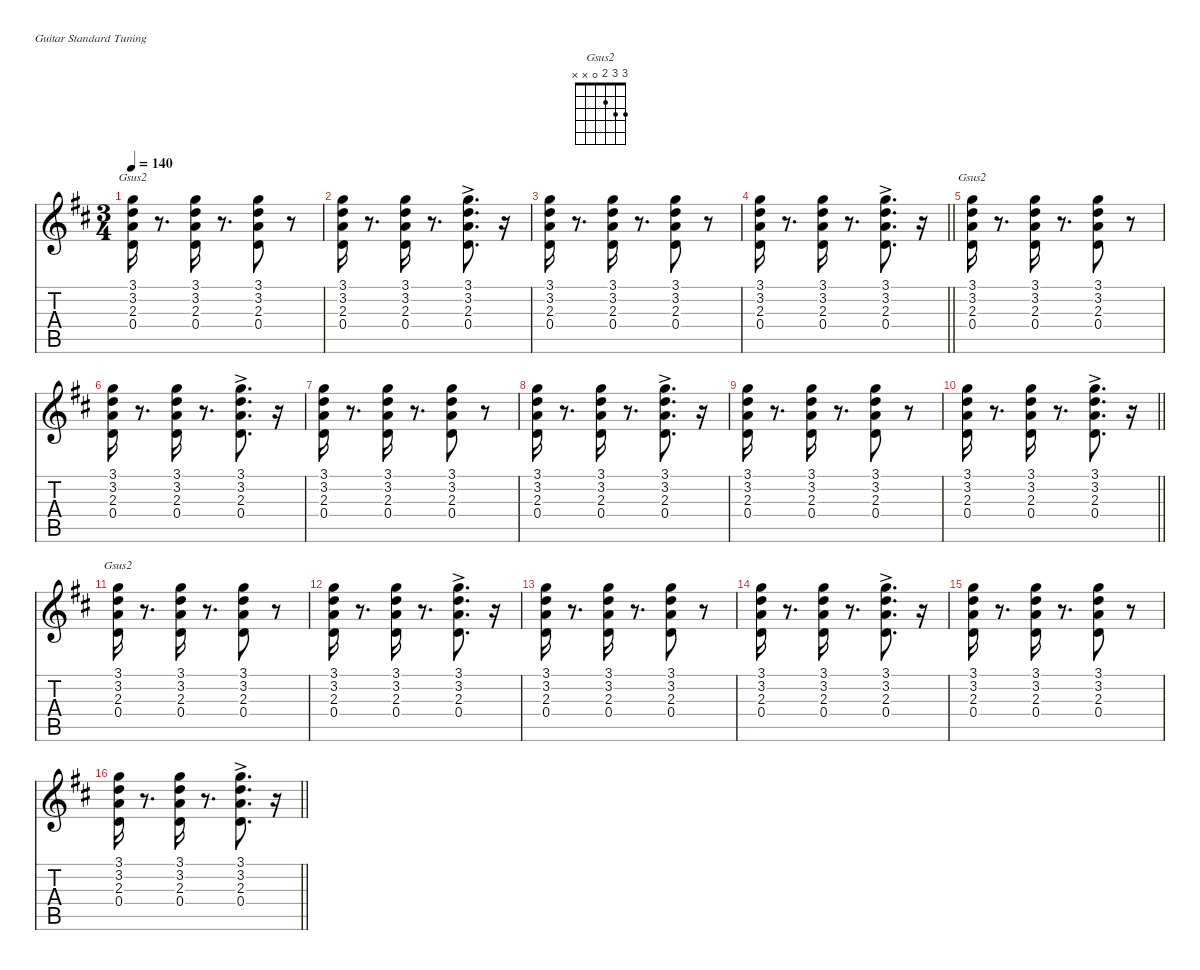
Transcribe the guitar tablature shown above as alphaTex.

\defaultSystemsLayout 4
\hideDynamics
\bracketExtendMode nobrackets
\singleTrackTrackNamePolicy hidden
\multiTrackTrackNamePolicy hidden
\otherSystemsTrackNameOrientation horizontal
\track ("Guitar 2" "guit.") {defaultSystemsLayout 8 instrument electricguitarclean}
\staff {score tabs}
\tuning (E4 B3 G3 D3 A2 E2)
\chord ("Gsus2" 3 3 2 0 x x)
\ts (3 4)
\tempo 140
\clef g2
\ks d
(3.1{acc forcenatural} 3.2{acc forcenatural} 2.3{acc forcenatural} 0.4{acc forcenatural}).16{ch "Gsus2" dy f instrument electricguitarclean beam Down} r.8{d beam Down} (3.1{acc forcenatural} 3.2{acc forcenatural} 2.3{acc forcenatural} 0.4{acc forcenatural}).16{beam Down} r.8{d beam Down} (3.1{acc forcenatural} 3.2{acc forcenatural} 2.3{acc forcenatural} 0.4{acc forcenatural}).8{beam Down} r.8{beam Down} |
(3.1{acc forcenatural} 3.2{acc forcenatural} 2.3{acc forcenatural} 0.4{acc forcenatural}).16{beam Down} r.8{d beam Down} (3.1{acc forcenatural} 3.2{acc forcenatural} 2.3{acc forcenatural} 0.4{acc forcenatural}).16{beam Down} r.8{d beam Down} (3.1{ac acc forcenatural} 3.2{ac acc forcenatural} 2.3{ac acc forcenatural} 0.4{ac acc forcenatural}).8{d beam Down} r.16{beam Down} |
(3.1{acc forcenatural} 3.2{acc forcenatural} 2.3{acc forcenatural} 0.4{acc forcenatural}).16{beam Down} r.8{d beam Down} (3.1{acc forcenatural} 3.2{acc forcenatural} 2.3{acc forcenatural} 0.4{acc forcenatural}).16{beam Down} r.8{d beam Down} (3.1{acc forcenatural} 3.2{acc forcenatural} 2.3{acc forcenatural} 0.4{acc forcenatural}).8{beam Down} r.8{beam Down} |
\barLineRight lightlight
(3.1{acc forcenatural} 3.2{acc forcenatural} 2.3{acc forcenatural} 0.4{acc forcenatural}).16{beam Down} r.8{d beam Down} (3.1{acc forcenatural} 3.2{acc forcenatural} 2.3{acc forcenatural} 0.4{acc forcenatural}).16{beam Down} r.8{d beam Down} (3.1{ac acc forcenatural} 3.2{ac acc forcenatural} 2.3{ac acc forcenatural} 0.4{ac acc forcenatural}).8{d beam Down} r.16{beam Down} |
(3.1{acc forcenatural} 3.2{acc forcenatural} 2.3{acc forcenatural} 0.4{acc forcenatural}).16{ch "Gsus2" beam Down} r.8{d beam Down} (3.1{acc forcenatural} 3.2{acc forcenatural} 2.3{acc forcenatural} 0.4{acc forcenatural}).16{beam Down} r.8{d beam Down} (3.1{acc forcenatural} 3.2{acc forcenatural} 2.3{acc forcenatural} 0.4{acc forcenatural}).8{beam Down} r.8{beam Down} |
(3.1{acc forcenatural} 3.2{acc forcenatural} 2.3{acc forcenatural} 0.4{acc forcenatural}).16{beam Down} r.8{d beam Down} (3.1{acc forcenatural} 3.2{acc forcenatural} 2.3{acc forcenatural} 0.4{acc forcenatural}).16{beam Down} r.8{d beam Down} (3.1{ac acc forcenatural} 3.2{ac acc forcenatural} 2.3{ac acc forcenatural} 0.4{ac acc forcenatural}).8{d beam Down} r.16{beam Down} |
(3.1{acc forcenatural} 3.2{acc forcenatural} 2.3{acc forcenatural} 0.4{acc forcenatural}).16{beam Down} r.8{d beam Down} (3.1{acc forcenatural} 3.2{acc forcenatural} 2.3{acc forcenatural} 0.4{acc forcenatural}).16{beam Down} r.8{d beam Down} (3.1{acc forcenatural} 3.2{acc forcenatural} 2.3{acc forcenatural} 0.4{acc forcenatural}).8{beam Down} r.8{beam Down} |
(3.1{acc forcenatural} 3.2{acc forcenatural} 2.3{acc forcenatural} 0.4{acc forcenatural}).16{beam Down} r.8{d beam Down} (3.1{acc forcenatural} 3.2{acc forcenatural} 2.3{acc forcenatural} 0.4{acc forcenatural}).16{beam Down} r.8{d beam Down} (3.1{ac acc forcenatural} 3.2{ac acc forcenatural} 2.3{ac acc forcenatural} 0.4{ac acc forcenatural}).8{d beam Down} r.16{beam Down} |
(3.1{acc forcenatural} 3.2{acc forcenatural} 2.3{acc forcenatural} 0.4{acc forcenatural}).16{beam Down} r.8{d beam Down} (3.1{acc forcenatural} 3.2{acc forcenatural} 2.3{acc forcenatural} 0.4{acc forcenatural}).16{beam Down} r.8{d beam Down} (3.1{acc forcenatural} 3.2{acc forcenatural} 2.3{acc forcenatural} 0.4{acc forcenatural}).8{beam Down} r.8{beam Down} |
\barLineRight lightlight
(3.1{acc forcenatural} 3.2{acc forcenatural} 2.3{acc forcenatural} 0.4{acc forcenatural}).16{beam Down} r.8{d beam Down} (3.1{acc forcenatural} 3.2{acc forcenatural} 2.3{acc forcenatural} 0.4{acc forcenatural}).16{beam Down} r.8{d beam Down} (3.1{ac acc forcenatural} 3.2{ac acc forcenatural} 2.3{ac acc forcenatural} 0.4{ac acc forcenatural}).8{d beam Down} r.16{beam Down} |
(3.1{acc forcenatural} 3.2{acc forcenatural} 2.3{acc forcenatural} 0.4{acc forcenatural}).16{ch "Gsus2" beam Down} r.8{d beam Down} (3.1{acc forcenatural} 3.2{acc forcenatural} 2.3{acc forcenatural} 0.4{acc forcenatural}).16{beam Down} r.8{d beam Down} (3.1{acc forcenatural} 3.2{acc forcenatural} 2.3{acc forcenatural} 0.4{acc forcenatural}).8{beam Down} r.8{beam Down} |
(3.1{acc forcenatural} 3.2{acc forcenatural} 2.3{acc forcenatural} 0.4{acc forcenatural}).16{beam Down} r.8{d beam Down} (3.1{acc forcenatural} 3.2{acc forcenatural} 2.3{acc forcenatural} 0.4{acc forcenatural}).16{beam Down} r.8{d beam Down} (3.1{ac acc forcenatural} 3.2{ac acc forcenatural} 2.3{ac acc forcenatural} 0.4{ac acc forcenatural}).8{d beam Down} r.16{beam Down} |
(3.1{acc forcenatural} 3.2{acc forcenatural} 2.3{acc forcenatural} 0.4{acc forcenatural}).16{beam Down} r.8{d beam Down} (3.1{acc forcenatural} 3.2{acc forcenatural} 2.3{acc forcenatural} 0.4{acc forcenatural}).16{beam Down} r.8{d beam Down} (3.1{acc forcenatural} 3.2{acc forcenatural} 2.3{acc forcenatural} 0.4{acc forcenatural}).8{beam Down} r.8{beam Down} |
(3.1{acc forcenatural} 3.2{acc forcenatural} 2.3{acc forcenatural} 0.4{acc forcenatural}).16{beam Down} r.8{d beam Down} (3.1{acc forcenatural} 3.2{acc forcenatural} 2.3{acc forcenatural} 0.4{acc forcenatural}).16{beam Down} r.8{d beam Down} (3.1{ac acc forcenatural} 3.2{ac acc forcenatural} 2.3{ac acc forcenatural} 0.4{ac acc forcenatural}).8{d beam Down} r.16{beam Down} |
(3.1{acc forcenatural} 3.2{acc forcenatural} 2.3{acc forcenatural} 0.4{acc forcenatural}).16{beam Down} r.8{d beam Down} (3.1{acc forcenatural} 3.2{acc forcenatural} 2.3{acc forcenatural} 0.4{acc forcenatural}).16{beam Down} r.8{d beam Down} (3.1{acc forcenatural} 3.2{acc forcenatural} 2.3{acc forcenatural} 0.4{acc forcenatural}).8{beam Down} r.8{beam Down} |
\barLineRight lightlight
(3.1{acc forcenatural} 3.2{acc forcenatural} 2.3{acc forcenatural} 0.4{acc forcenatural}).16{beam Down} r.8{d beam Down} (3.1{acc forcenatural} 3.2{acc forcenatural} 2.3{acc forcenatural} 0.4{acc forcenatural}).16{beam Down} r.8{d beam Down} (3.1{ac acc forcenatural} 3.2{ac acc forcenatural} 2.3{ac acc forcenatural} 0.4{ac acc forcenatural}).8{d beam Down} r.16{beam Down}
